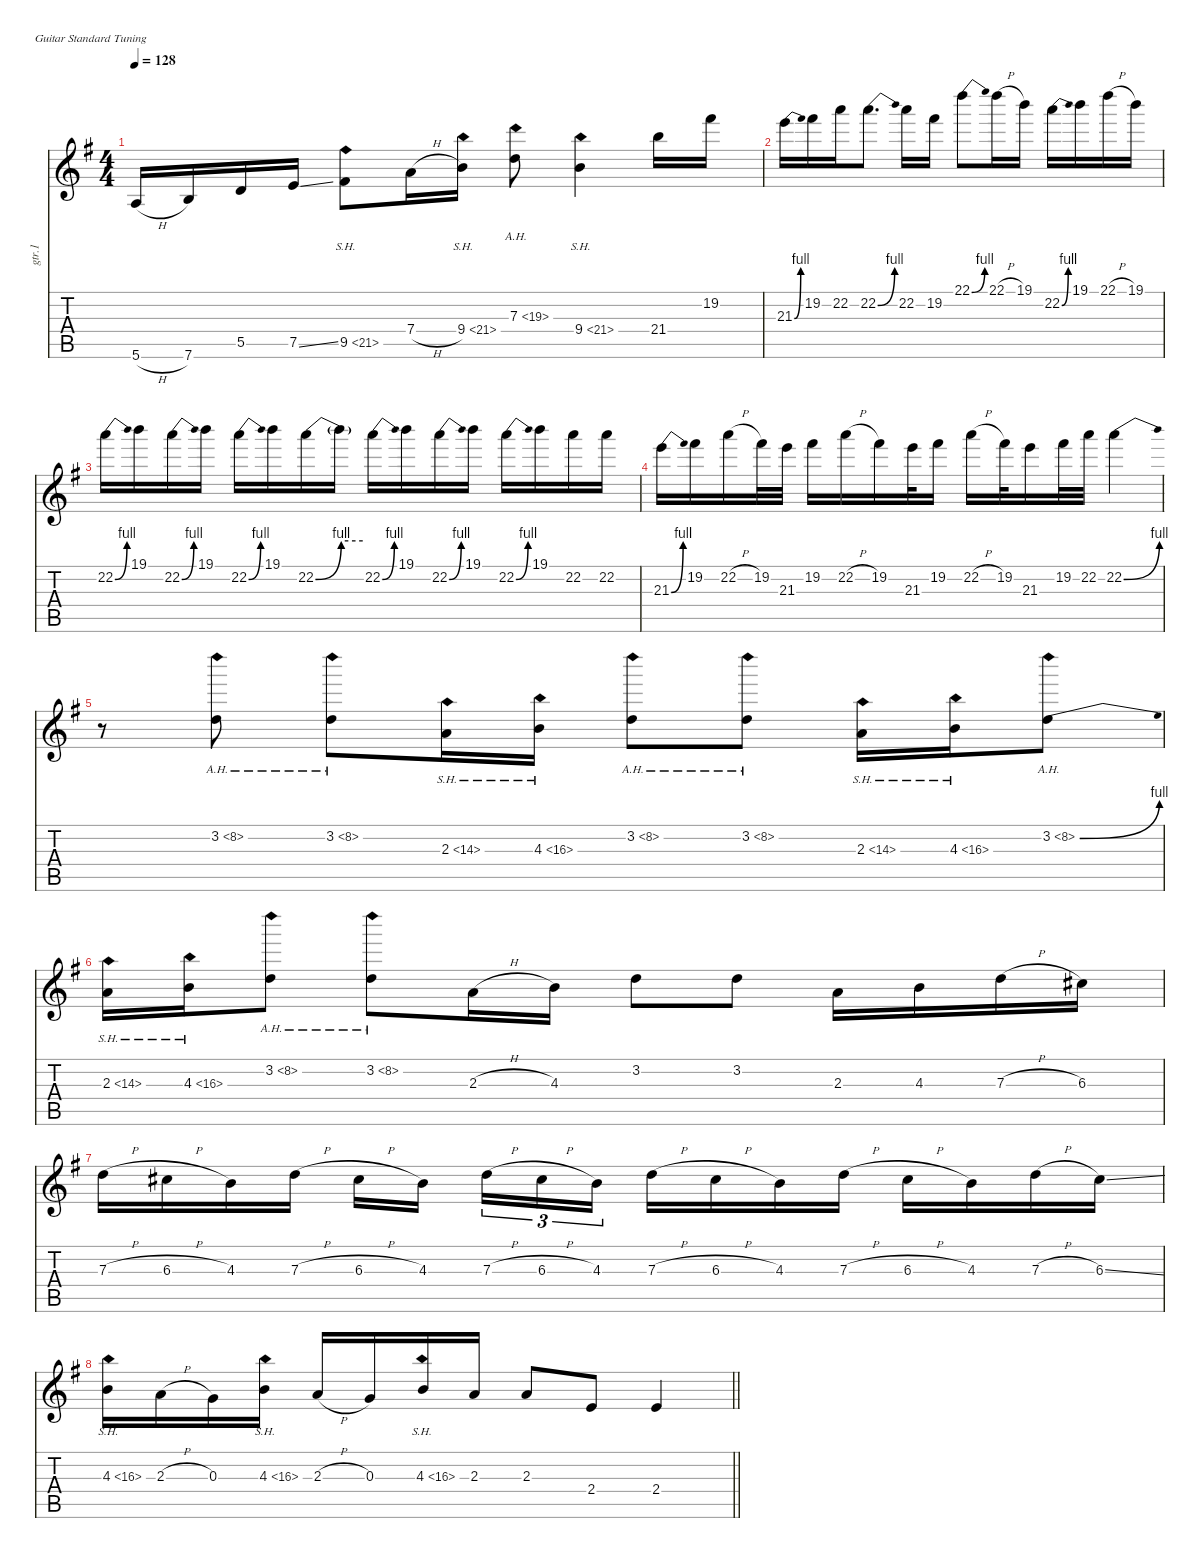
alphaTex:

\defaultSystemsLayout 4
\hideDynamics
\bracketExtendMode nobrackets
\otherSystemsTrackNameOrientation horizontal
\track ("Guitar 1" "gtr.1") {defaultSystemsLayout 8 mute instrument distortionguitar}
\staff {score tabs}
\tuning (E4 B3 G3 D3 A2 E2)
\ts (4 4)
\tempo 128
\clef g2
\ks eminor
5.6{h acc forcenatural}.16{dy f beam Up} 7.6{acc forcenatural}.16{beam Up} 5.5{acc forcenatural}.16{beam Up} 7.5{ss acc forcenatural}.16{beam Up} 9.5{sh 12 acc #}.8{beam Down} 7.4{h acc forcenatural}.16{beam Down} 9.4{sh 12 acc forcenatural}.16{beam Down} 7.3{ah 12 acc forcenatural}.8{beam Down} 9.4{sh 12 acc forcenatural}.4{beam Down} 21.4{acc forcenatural}.16{beam Down} 19.2{acc #}.16{beam Down} |
21.3{be (bend 0 0 30 4) acc forcenatural}.16{beam Down} 19.2{acc #}.16{beam Down} 22.2{acc forcenatural}.16{beam Down} 22.2{be (bend 0 0 30 4) acc forcenatural}.8{d beam Down} 22.2{acc forcenatural}.16{beam Down} 19.2{acc #}.16{beam Down} 22.1{be (bend 0 0 30 4) acc forcenatural}.8{beam Down} 22.1{h acc forcenatural}.16{beam Down} 19.1{acc forcenatural}.16{beam Down} 22.2{be (bend 0 0 30 4) acc forcenatural}.16{beam Down} 19.1{acc forcenatural}.16{beam Down} 22.1{h acc forcenatural}.16{beam Down} 19.1{acc forcenatural}.16{beam Down} |
22.2{be (bend 0 0 30 4) acc forcenatural}.16{beam Down} 19.1{acc forcenatural}.16{beam Down} 22.2{be (bend 0 0 30 4) acc forcenatural}.16{beam Down} 19.1{acc forcenatural}.16{beam Down} 22.2{be (bend 0 0 30 4) acc forcenatural}.16{beam Down} 19.1{acc forcenatural}.16{beam Down} 22.2{be (bend 0 0 60 4) acc forcenatural}.16{beam Down} 22.2{be (hold 0 4 60 4) t}.16{beam Down} 22.2{be (bend 0 0 30 4) acc forcenatural}.16{beam Down} 19.1{acc forcenatural}.16{beam Down} 22.2{be (bend 0 0 30 4) acc forcenatural}.16{beam Down} 19.1{acc forcenatural}.16{beam Down} 22.2{be (bend 0 0 30 4) acc forcenatural}.16{beam Down} 19.1{acc forcenatural}.16{beam Down} 22.2{acc forcenatural}.16{beam Down} 22.2{acc forcenatural}.16{beam Down} |
21.3{be (bend 0 0 30 4) acc forcenatural}.16{beam Down} 19.2{acc #}.16{beam Down} 22.2{h acc forcenatural}.16{beam Down} 19.2{acc #}.32{beam Down} 21.3{acc forcenatural}.32{beam Down} 19.2{acc #}.16{beam Down} 22.2{h acc forcenatural}.16{beam Down} 19.2{acc #}.16{beam Down} 21.3{acc forcenatural}.32{beam Down} 19.2{acc #}.16{beam Down} 22.2{h acc forcenatural}.16{beam Down} 19.2{acc #}.32{beam Down} 21.3{acc forcenatural}.16{beam Down} 19.2{acc #}.32{beam Down} 22.2{acc forcenatural}.32{beam Down} 22.2{be (bend 0 0 30 4) acc forcenatural}.4{beam Down} |
r.8{beam Down} 3.2{ah 5 acc forcenatural}.8{beam Down} 3.2{ah 5 acc forcenatural}.8{beam Down} 2.3{sh 12 acc forcenatural}.16{beam Down} 4.3{sh 12 acc forcenatural}.16{beam Down} 3.2{ah 5 acc forcenatural}.8{beam Down} 3.2{ah 5 acc forcenatural}.8{beam Down} 2.3{sh 12 acc forcenatural}.16{beam Down} 4.3{sh 12 acc forcenatural}.16{beam Down} 3.2{be (bend 0 0 30 4) ah 5 acc forcenatural}.8{beam Down} |
2.3{sh 12 acc forcenatural}.16{beam Down} 4.3{sh 12 acc forcenatural}.16{beam Down} 3.2{ah 5 acc forcenatural}.8{beam Down} 3.2{ah 5 acc forcenatural}.8{beam Down} 2.3{h acc forcenatural}.16{beam Down} 4.3{acc forcenatural}.16{beam Down} 3.2{acc forcenatural}.8{beam Down} 3.2{acc forcenatural}.8{beam Down} 2.3{acc forcenatural}.16{beam Down} 4.3{acc forcenatural}.16{beam Down} 7.3{h acc forcenatural}.16{beam Down} 6.3{acc #}.16{beam Down} |
7.3{h acc forcenatural}.16{beam Down} 6.3{h acc #}.16{beam Down} 4.3{acc forcenatural}.16{beam Down} 7.3{h acc forcenatural}.16{beam Down} 6.3{h acc #}.16{beam Down} 4.3{acc forcenatural}.16{beam Down} 7.3{h acc forcenatural}.16{tu (3 2) beam Down} 6.3{h acc #}.16{tu (3 2) beam Down} 4.3{acc forcenatural}.16{tu (3 2) beam Down} 7.3{h acc forcenatural}.16{beam Down} 6.3{h acc #}.16{beam Down} 4.3{acc forcenatural}.16{beam Down} 7.3{h acc forcenatural}.16{beam Down} 6.3{h acc #}.16{beam Down} 4.3{acc forcenatural}.16{beam Down} 7.3{h acc forcenatural}.16{beam Down} 6.3{ss acc #}.16{beam Down} |
\barLineRight lightlight
4.3{sh 12 acc forcenatural}.16{beam Down} 2.3{h acc forcenatural}.16{beam Down} 0.3{acc forcenatural}.16{beam Down} 4.3{sh 12 acc forcenatural}.16{beam Down} 2.3{h acc forcenatural}.16{beam Up} 0.3{acc forcenatural}.16{beam Up} 4.3{sh 12 acc forcenatural}.16{beam Up} 2.3{acc forcenatural}.16{beam Up} 2.3{acc forcenatural}.8{beam Up} 2.4{acc forcenatural}.8{beam Up} 2.4{acc forcenatural}.4{beam Up}
